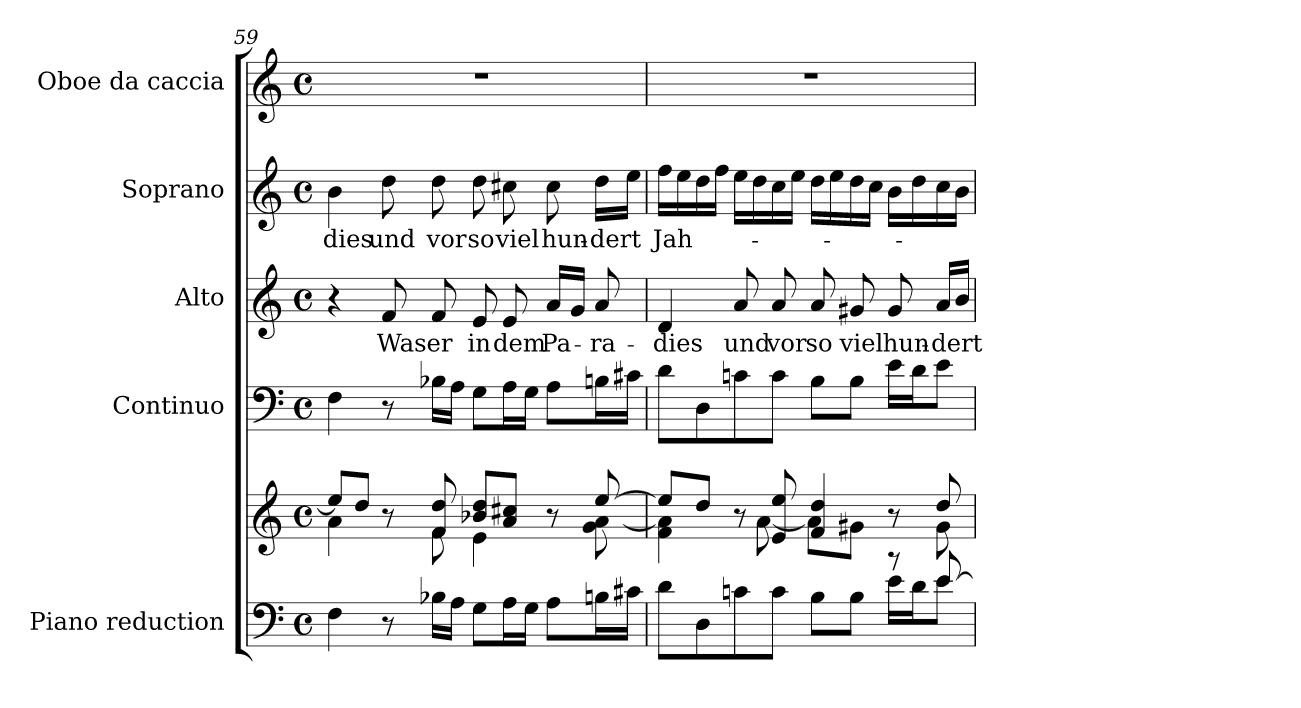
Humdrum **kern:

**kern	**kern	**kern	**kern	**text	**kern	**text	**kern
*part5	*part5	*part4	*part3	*part3	*part2	*part2	*part1
*staff6	*staff5	*staff4	*staff3	*staff3	*staff2	*staff2	*staff1
*I"Piano reduction	*	*I"Continuo	*I"Alto	*	*I"Soprano	*	*I"Oboe da caccia
*I'Pno	*	*	*	*	*	*	*I'Ob
*clefF4	*clefG2	*clefF4	*clefG2	*	*clefG2	*	*clefG2
*k[]	*k[]	*k[]	*k[]	*	*k[]	*	*k[]
*M4/4	*M4/4	*M4/4	*M4/4	*	*M4/4	*	*M4/4
*met(c)	*met(c)	*met(c)	*met(c)	*	*met(c)	*	*met(c)
=59	=59	=59	=59	=59	=59	=59	=59
*	*^	*	*	*	*	*	*
!	!	!	!	!	!	!	!LO:LY:b	!
4F\	8ee/L]	4a\	4F\	4r	.	4b\	-dies	1r
.	8dd/J	.	.	.	.	.	.	.
!	!	!	!	!	!LO:LY:b	!	!LO:LY:b	!
8r	8r	8ryy	8r	8f/	Was	8dd\	und	.
!	!	!	!	!	!LO:LY:b	!	!LO:LY:b	!
16B-X\LL	8f/ 8dd/	8f\	16B-X\LL	8f/	er	8dd\	vor	.
16A\JJ	.	.	16A\JJ	.	.	.	.	.
!	!	!	!	!	!LO:LY:b	!	!LO:LY:b	!
8G\L	8b-X/ 8dd/L	4e\	8G\L	8e/	in	8dd\	so	.
!	!	!	!	!	!LO:LY:b	!	!LO:LY:b	!
16A\L	8a/ 8cc#X/J	.	16A\L	8e/	dem	8cc#X\	viel	.
16G\JJ	.	.	16G\JJ	.	.	.	.	.
!	!	!	!	!	!LO:LY:b	!	!LO:LY:b	!
8A\L	8r	8ryy	8A\L	16a/LL	Pa-	8cc#\	hun-	.
.	.	.	.	16g/JJ	.	.	.	.
!	!	!	!	!	!LO:LY:b	!	!LO:LY:b	!
16Bn\L	[8ee/	8g\ [>8a\	16Bn\L	8a/	-ra-	16dd\LL	-dert	.
16c#X\JJ	.	.	16c#X\JJ	.	.	16ee\JJ	.	.
!!LO:PB:g=z
=60	=60	=60	=60	=60	=60	=60	=60	=60
*^	*	*	*	*	*	*	*	*
!	!	!	!	!	!	!LO:LY:b	!	!LO:LY:b	!
2ryy	8d\L	8ee/L]	4f\ 4a\]	8d\L	4d/	-dies	16ff\LL	Jah-	1r
.	.	.	.	.	.	.	16ee\	.	.
.	8D\	8dd/J	.	8D\	.	.	16dd\	.	.
.	.	.	.	.	.	.	16ff\JJ	.	.
!	!	!	!	!	!	!LO:LY:b	!	!	!
.	8cn\	8r	8ryy	8cn\	8a/	und	16ee\LL	.	.
.	.	.	.	.	.	.	16dd\	.	.
!	!	!	!	!	!	!LO:LY:b	!	!	!
.	8c\J	8e/ 8ee/	[>8a\	8c\J	8a/	vor	16cc\	.	.
.	.	.	.	.	.	.	16ee\JJ	.	.
!	!	!	!	!	!	!LO:LY:b	!	!	!
4ryy	8B\L	4f/ 4dd/	8a\L]	8B\L	8a/	so	16dd\LL	.	.
.	.	.	.	.	.	.	16ee\	.	.
!	!	!	!	!	!	!LO:LY:b	!	!	!
.	8B\J	.	8g#X\J	8B\J	8g#X/	viel	16dd\	.	.
.	.	.	.	.	.	.	16cc\JJ	.	.
!	!	!	!	!	!	!LO:LY:b	!	!	!
8r	16e\LL	8r	8ryy	16e\LL	8g#/	hun-	16b\LL	.	.
.	16d\J	.	.	16d\J	.	.	16dd\	.	.
!	!	!	!	!	!	!LO:LY:b	!	!	!
[8e/	8e\J	8dd/	8g#\	8e\J	16a/LL	-dert	16cc\	.	.
.	.	.	.	.	16b/JJ	.	16b\JJ	.	.
*v	*v	*	*	*	*	*	*	*	*
*	*v	*v	*	*	*	*	*	*
=	=	=	=	=	=	=	=
*-	*-	*-	*-	*-	*-	*-	*-
